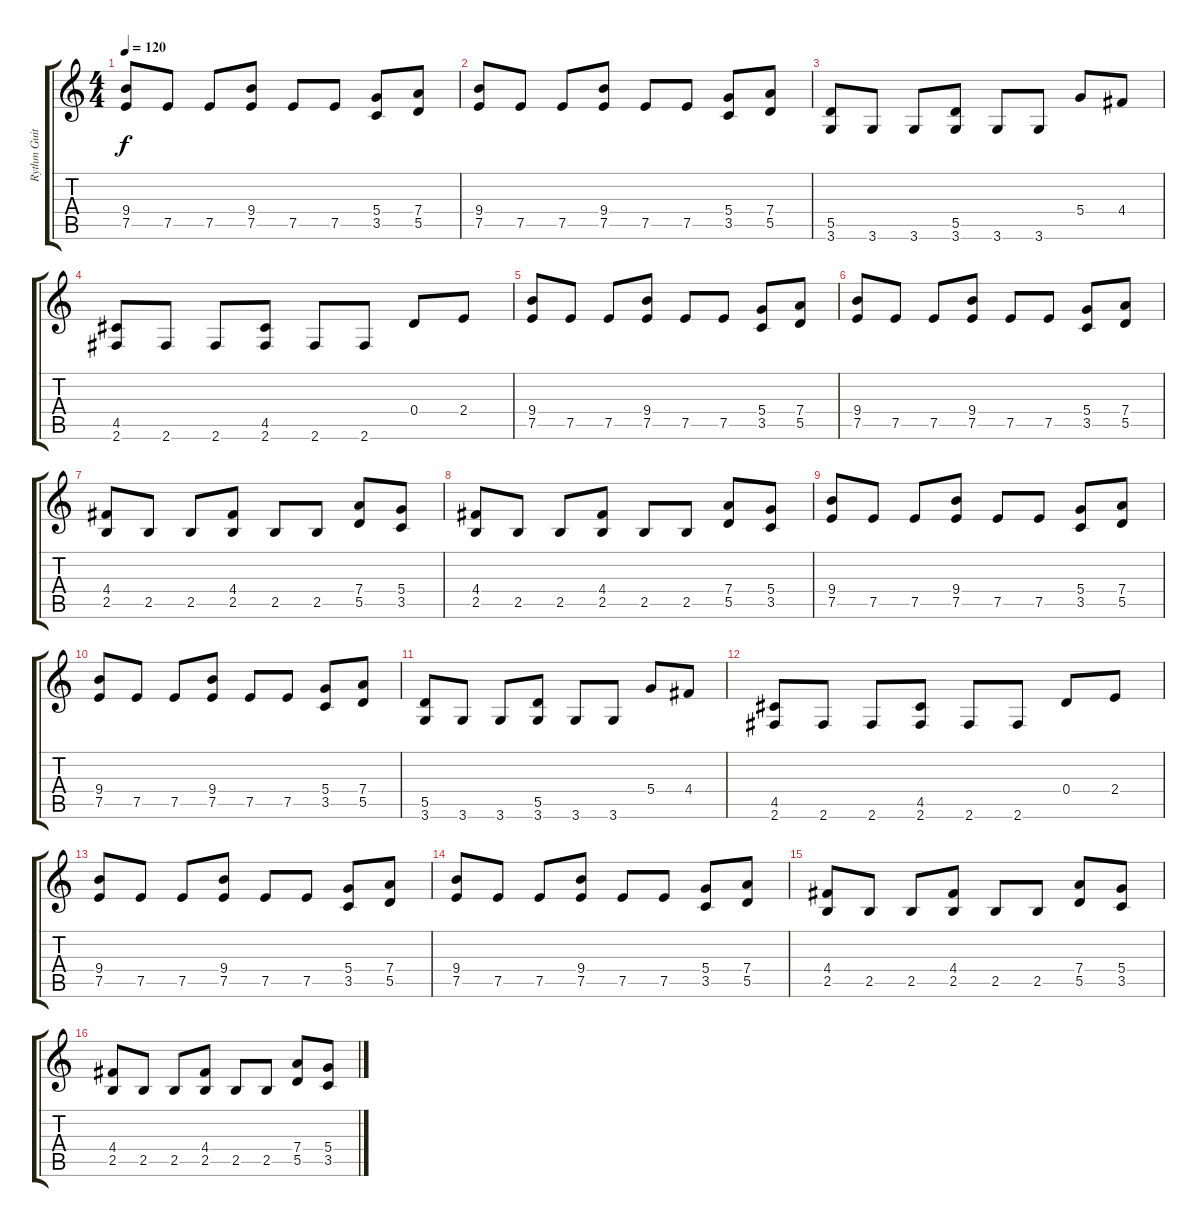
\track ("Rythm Guitar I" "Rythm Guit") {instrument distortionguitar}
\staff {score tabs}
\tuning (E4 B3 G3 D3 A2 E2) {hide}
\ts (4 4)
\tempo 120
\clef g2
\ks c
(9.4 7.5).8{dy f} 7.5.8 7.5.8 (9.4 7.5).8 7.5.8 7.5.8 (5.4 3.5).8 (7.4 5.5).8 |
(9.4 7.5).8 7.5.8 7.5.8 (9.4 7.5).8 7.5.8 7.5.8 (5.4 3.5).8 (7.4 5.5).8 |
(5.5 3.6).8 3.6.8 3.6.8 (5.5 3.6).8 3.6.8 3.6.8 5.4.8 4.4.8 |
(4.5 2.6).8 2.6.8 2.6.8 (4.5 2.6).8 2.6.8 2.6.8 0.4.8 2.4.8 |
(9.4 7.5).8 7.5.8 7.5.8 (9.4 7.5).8 7.5.8 7.5.8 (5.4 3.5).8 (7.4 5.5).8 |
(9.4 7.5).8 7.5.8 7.5.8 (9.4 7.5).8 7.5.8 7.5.8 (5.4 3.5).8 (7.4 5.5).8 |
(4.4 2.5).8 2.5.8 2.5.8 (4.4 2.5).8 2.5.8 2.5.8 (7.4 5.5).8 (5.4 3.5).8 |
(4.4 2.5).8 2.5.8 2.5.8 (4.4 2.5).8 2.5.8 2.5.8 (7.4 5.5).8 (5.4 3.5).8 |
(9.4 7.5).8 7.5.8 7.5.8 (9.4 7.5).8 7.5.8 7.5.8 (5.4 3.5).8 (7.4 5.5).8 |
(9.4 7.5).8 7.5.8 7.5.8 (9.4 7.5).8 7.5.8 7.5.8 (5.4 3.5).8 (7.4 5.5).8 |
(5.5 3.6).8 3.6.8 3.6.8 (5.5 3.6).8 3.6.8 3.6.8 5.4.8 4.4.8 |
(4.5 2.6).8 2.6.8 2.6.8 (4.5 2.6).8 2.6.8 2.6.8 0.4.8 2.4.8 |
(9.4 7.5).8 7.5.8 7.5.8 (9.4 7.5).8 7.5.8 7.5.8 (5.4 3.5).8 (7.4 5.5).8 |
(9.4 7.5).8 7.5.8 7.5.8 (9.4 7.5).8 7.5.8 7.5.8 (5.4 3.5).8 (7.4 5.5).8 |
(4.4 2.5).8 2.5.8 2.5.8 (4.4 2.5).8 2.5.8 2.5.8 (7.4 5.5).8 (5.4 3.5).8 |
(4.4 2.5).8 2.5.8 2.5.8 (4.4 2.5).8 2.5.8 2.5.8 (7.4 5.5).8 (5.4 3.5).8
